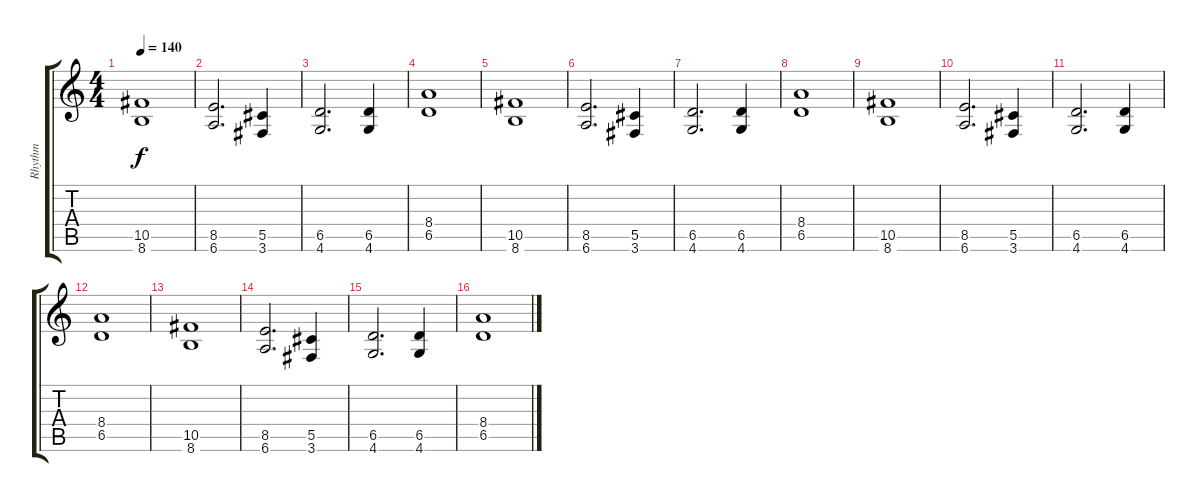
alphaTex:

\track ("Rhythm" "Rhythm") {instrument distortionguitar}
\staff {score tabs}
\tuning (Eb4 Bb3 Gb3 Db3 Ab2 Eb2) {hide}
\ts (4 4)
\tempo 140
\clef g2
\ks c
(10.5 8.6).1{dy f} |
(8.5 6.6).2{d} (5.5 3.6).4 |
(6.5 4.6).2{d} (6.5 4.6).4 |
(8.4 6.5).1 |
(10.5 8.6).1 |
(8.5 6.6).2{d} (5.5 3.6).4 |
(6.5 4.6).2{d} (6.5 4.6).4 |
(8.4 6.5).1 |
(10.5 8.6).1 |
(8.5 6.6).2{d} (5.5 3.6).4 |
(6.5 4.6).2{d} (6.5 4.6).4 |
(8.4 6.5).1 |
(10.5 8.6).1 |
(8.5 6.6).2{d} (5.5 3.6).4 |
(6.5 4.6).2{d} (6.5 4.6).4 |
(8.4 6.5).1
